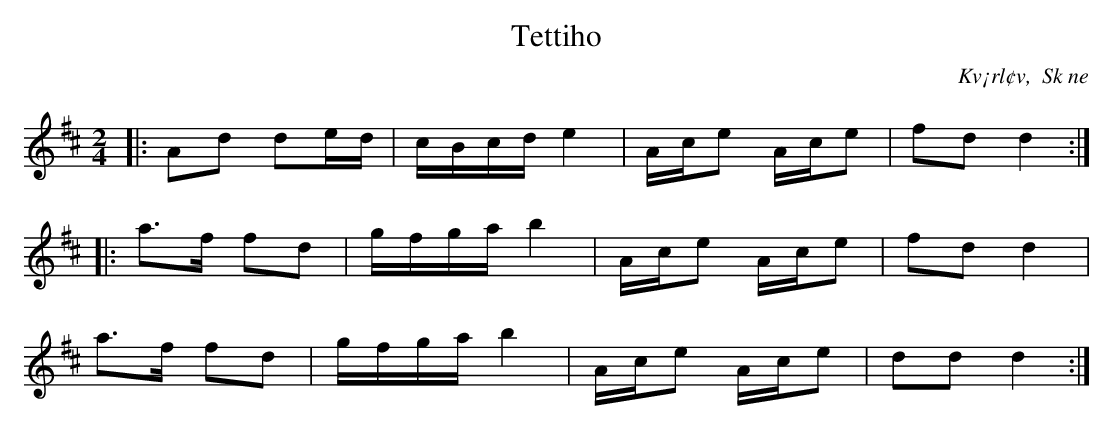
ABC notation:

X:1
T:Tettiho
T(SvL Sk ne nr. 544)
O:Kv¡rl¢v,  Sk ne
M:2/4
L:1/8
K:D
|: Ad de/d/ | c/B/c/d/ e2 | A/c/e A/c/e | fd d2 :|
|:a>f fd | g/f/g/a/ b2 | A/c/e A/c/e | fd d2 |
a>f fd | g/f/g/a/ b2 | A/c/e A/c/e | dd d2 :|
